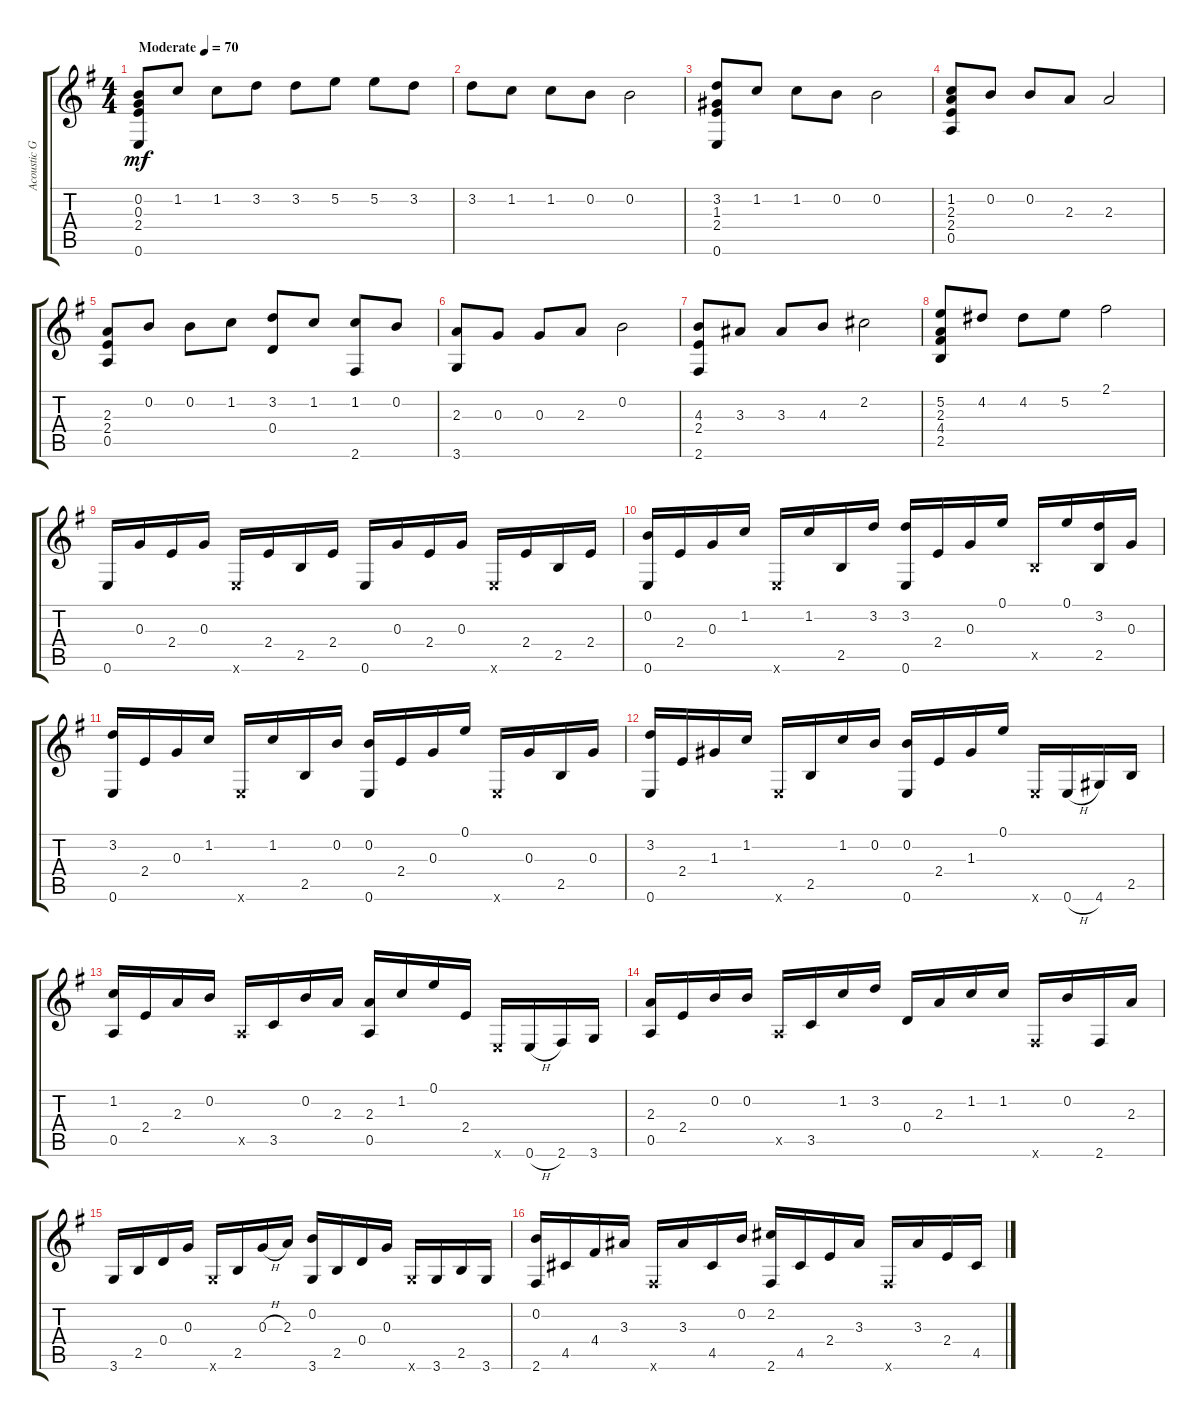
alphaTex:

\track ("Acoustic Guitar" "Acoustic G") {instrument acousticguitarnylon}
\staff {score tabs}
\tuning (E4 B3 G3 D3 A2 E2) {hide}
\ts (4 4)
\tempo (70 "Moderate")
\clef g2
\ks eminor
(0.2 0.3 2.4 0.6).8{dy mf instrument acousticguitarnylon} 1.2.8 1.2.8 3.2.8 3.2.8 5.2.8 5.2.8 3.2.8 |
3.2.8 1.2.8 1.2.8 0.2.8 0.2.2 |
(3.2 1.3 2.4 0.6).8 1.2.8 1.2.8 0.2.8 0.2.2 |
(1.2 2.3 2.4 0.5).8 0.2.8 0.2.8 2.3.8 2.3.2 |
(2.3 2.4 0.5).8 0.2.8 0.2.8 1.2.8 (3.2 0.4).8 1.2.8 (1.2 2.6).8 0.2.8 |
(2.3 3.6).8 0.3.8 0.3.8 2.3.8 0.2.2 |
(4.3 2.4 2.6).8 3.3.8 3.3.8 4.3.8 2.2.2 |
(5.2 2.3 4.4 2.5).8 4.2.8 4.2.8 5.2.8 2.1.2 |
0.6.16 0.3.16 2.4.16 0.3.16 0.6{x}.16 2.4.16 2.5.16 2.4.16 0.6.16 0.3.16 2.4.16 0.3.16 0.6{x}.16 2.4.16 2.5.16 2.4.16 |
(0.2 0.6).16 2.4.16 0.3.16 1.2.16 0.6{x}.16 1.2.16 2.5.16 3.2.16 (3.2 0.6).16 2.4.16 0.3.16 0.1.16 2.5{x}.16 0.1.16 (3.2 2.5).16 0.3.16 |
(3.2 0.6).16 2.4.16 0.3.16 1.2.16 0.6{x}.16 1.2.16 2.5.16 0.2.16 (0.2 0.6).16 2.4.16 0.3.16 0.1.16 0.6{x}.16 0.3.16 2.5.16 0.3.16 |
(3.2 0.6).16 2.4.16 1.3.16 1.2.16 0.6{x}.16 2.5.16 1.2.16 0.2.16 (0.2 0.6).16 2.4.16 1.3.16 0.1.16 0.6{x}.16 0.6{h}.16 4.6.16 2.5.16 |
(1.2 0.5).16 2.4.16 2.3.16 0.2.16 0.5{x}.16 3.5.16 0.2.16 2.3.16 (2.3 0.5).16 1.2.16 0.1.16 2.4.16 0.6{x}.16 0.6{h}.16 2.6.16 3.6.16 |
(2.3 0.5).16 2.4.16 0.2.16 0.2.16 0.5{x}.16 3.5.16 1.2.16 3.2.16 0.4.16 2.3.16 1.2.16 1.2.16 2.6{x}.16 0.2.16 2.6.16 2.3.16 |
3.6.16 2.5.16 0.4.16 0.3.16 3.6{x}.16 2.5.16 0.3{h}.16 2.3.16 (0.2 3.6).16 2.5.16 0.4.16 0.3.16 3.6{x}.16 3.6.16 2.5.16 3.6.16 |
(0.2 2.6).16 4.5.16 4.4.16 3.3.16 2.6{x}.16 3.3.16 4.5.16 0.2.16 (2.2 2.6).16 4.5.16 2.4.16 3.3.16 2.6{x}.16 3.3.16 2.4.16 4.5.16
